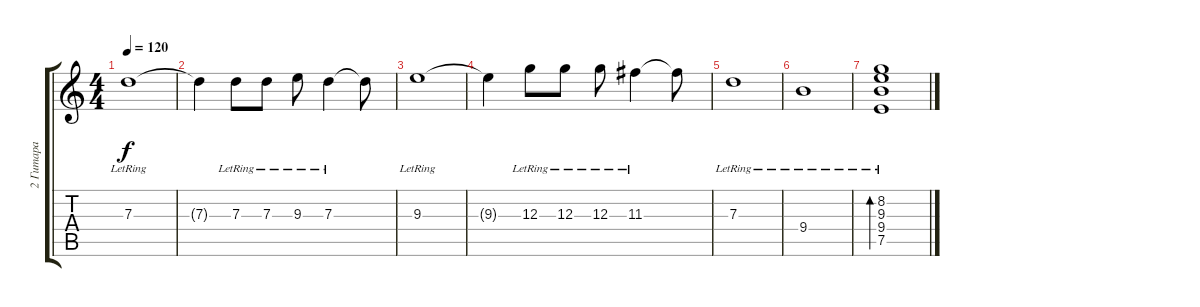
\track ("2 Гитара" "2 Гитара") {instrument acousticguitarsteel}
\staff {score tabs}
\tuning (E4 B3 G3 D3 A2 E2) {hide}
\ts (4 4)
\tempo 120
\clef g2
\ks c
7.3{lr}.1{dy f} |
7.3{t}.4 7.3{lr}.8 7.3{lr}.8 9.3{lr}.8 7.3{lr}.4 7.3{t}.8 |
9.3{lr}.1 |
9.3{t}.4 12.3{lr}.8 12.3{lr}.8 12.3{lr}.8 11.3{lr}.4 11.3{t}.8 |
7.3{lr}.1 |
9.4{lr}.1 |
(8.2{lr} 9.3{lr} 9.4{lr} 7.5{lr}).1{bd 480 volume 0}
